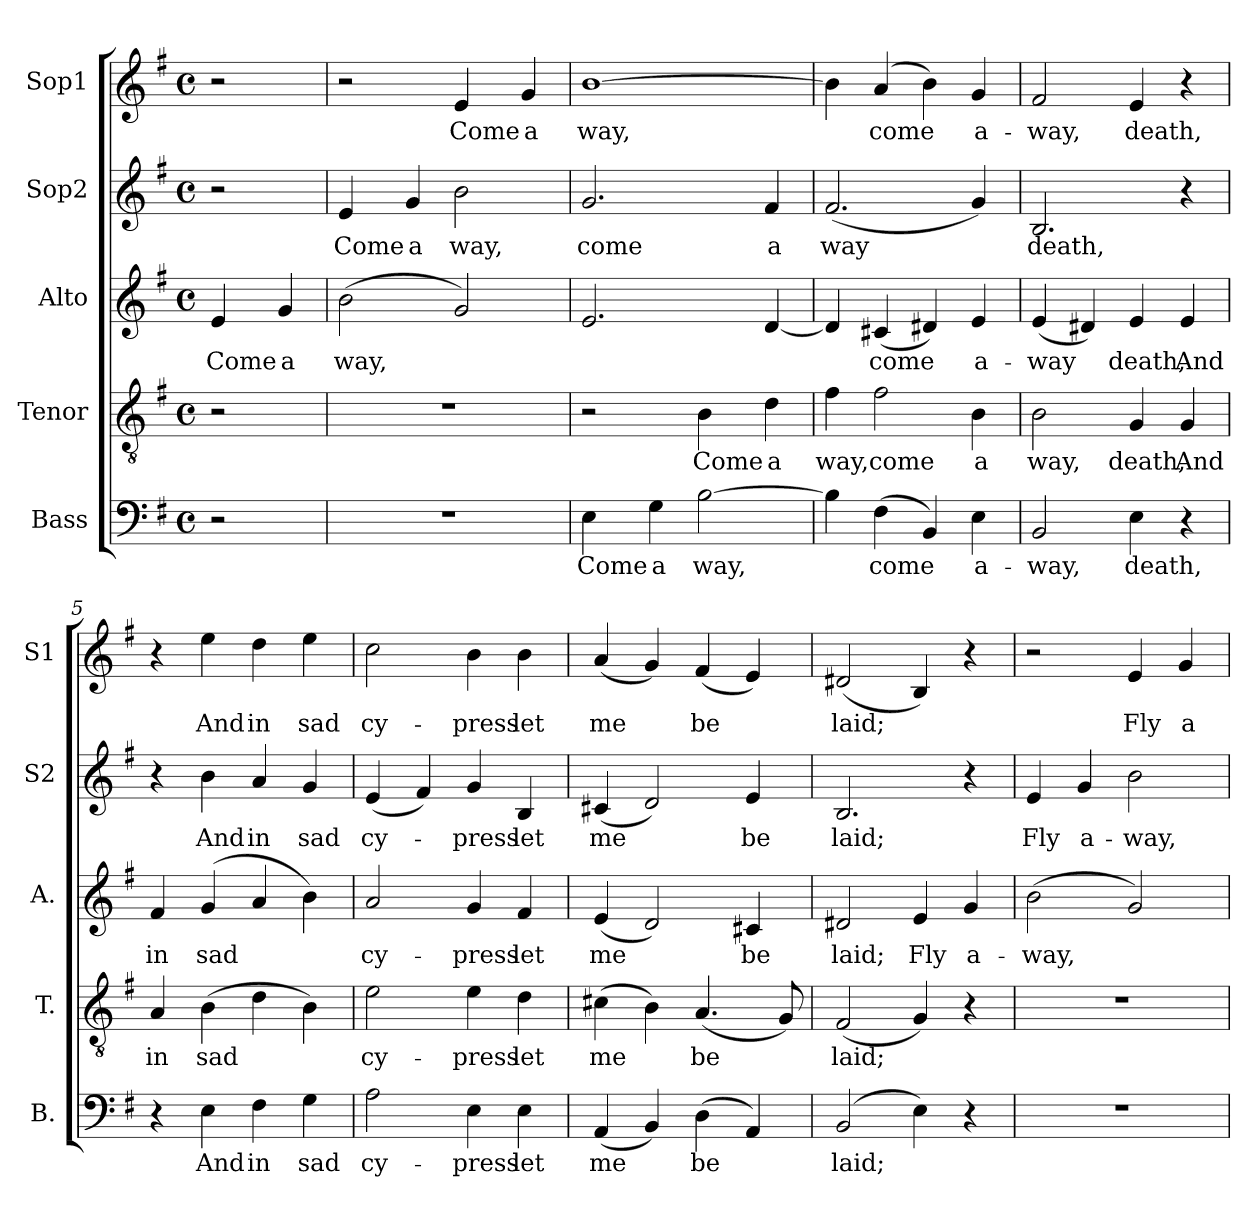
**kern	**text	**kern	**text	**kern	**text	**kern	**text	**kern	**text
*part5	*part5	*part4	*part4	*part3	*part3	*part2	*part2	*part1	*part1
*staff5	*staff5	*staff4	*staff4	*staff3	*staff3	*staff2	*staff2	*staff1	*staff1
*I"Bass	*	*I"Tenor	*	*I"Alto	*	*I"Sop2	*	*I"Sop1	*
*I'B.	*	*I'T.	*	*I'A.	*	*I'S2	*	*I'S1	*
*clefF4	*	*clefGv2	*	*clefG2	*	*clefG2	*	*clefG2	*
*k[f#]	*	*k[f#]	*	*k[f#]	*	*k[f#]	*	*k[f#]	*
*M4/4	*	*M4/4	*	*M4/4	*	*M4/4	*	*M4/4	*
*met(c)	*	*met(c)	*	*met(c)	*	*met(c)	*	*met(c)	*
*MM90	*	*MM90	*	*MM90	*	*MM90	*	*MM90	*
=	=	=	=	=	=	=	=	=	=
!	!	!	!	!	!LO:LY:b	!	!	!	!
2r	.	2r	.	4e/	Come	2r	.	2r	.
!	!	!	!	!	!LO:LY:b	!	!	!	!
.	.	.	.	4g/	a	.	.	.	.
=1	=1	=1	=1	=1	=1	=1	=1	=1	=1
!	!	!	!	!	!LO:LY:b	!	!LO:LY:b	!	!
1r	.	1r	.	(2b\	way,	4e/	Come	2r	.
!	!	!	!	!	!	!	!LO:LY:b	!	!
.	.	.	.	.	.	4g/	a	.	.
!	!	!	!	!	!	!	!LO:LY:b	!	!LO:LY:b
.	.	.	.	2g/)	.	2b\	way,	4e/	Come
!	!	!	!	!	!	!	!	!	!LO:LY:b
.	.	.	.	.	.	.	.	4g/	a
=2	=2	=2	=2	=2	=2	=2	=2	=2	=2
!	!LO:LY:b	!	!	!	!	!	!LO:LY:b	!	!LO:LY:b
4E\	Come	2r	.	2.e/	.	2.g/	come	[1b	way,
!	!LO:LY:b	!	!	!	!	!	!	!	!
4G\	a	.	.	.	.	.	.	.	.
!	!LO:LY:b	!	!LO:LY:b	!	!	!	!	!	!
[2B\	way,	4B\	Come	.	.	.	.	.	.
!	!	!	!LO:LY:b	!	!	!	!LO:LY:b	!	!
.	.	4d\	a	[4d/	.	4f#/	a	.	.
=3	=3	=3	=3	=3	=3	=3	=3	=3	=3
!	!	!	!LO:LY:b	!	!	!	!LO:LY:b	!	!
4B\]	.	4f#\	way,	4d/]	.	(2.f#/	way	4b\]	.
!	!LO:LY:b	!	!LO:LY:b	!	!LO:LY:b	!	!	!	!LO:LY:b
(4F#\	come	2f#\	come	(4c#X/	come	.	.	(4a/	come
4BB/)	.	.	.	4d#X/)	.	.	.	4b\)	.
!	!LO:LY:b	!	!LO:LY:b	!	!LO:LY:b	!	!	!	!LO:LY:b
4E\	a-	4B\	a	4e/	a-	4g/)	.	4g/	a-
=4	=4	=4	=4	=4	=4	=4	=4	=4	=4
!	!LO:LY:b	!	!LO:LY:b	!	!LO:LY:b	!	!LO:LY:b	!	!LO:LY:b
2BB/	-way,	2B\	-way,	(4e/	-way	2.B/	death,	2f#/	-way,
.	.	.	.	4d#X/)	.	.	.	.	.
!	!LO:LY:b	!	!LO:LY:b	!	!LO:LY:b	!	!	!	!LO:LY:b
4E\	death,	4G/	death,	4e/	death,	.	.	4e/	death,
!	!	!	!LO:LY:b	!	!LO:LY:b	!	!	!	!
4r	.	4G/	And	4e/	And	4r	.	4r	.
=5	=5	=5	=5	=5	=5	=5	=5	=5	=5
!	!	!	!LO:LY:b	!	!LO:LY:b	!	!	!	!
4r	.	4A/	in	4f#/	in	4r	.	4r	.
!	!LO:LY:b	!	!LO:LY:b	!	!LO:LY:b	!	!LO:LY:b	!	!LO:LY:b
4E\	And	(4B\	sad	(4g/	sad	4b\	And	4ee\	And
!	!LO:LY:b	!	!	!	!	!	!LO:LY:b	!	!LO:LY:b
4F#\	in	4d\	.	4a/	.	4a/	in	4dd\	in
!	!LO:LY:b	!	!	!	!	!	!LO:LY:b	!	!LO:LY:b
4G\	sad	4B\)	.	4b\)	.	4g/	sad	4ee\	sad
=6	=6	=6	=6	=6	=6	=6	=6	=6	=6
!	!LO:LY:b	!	!LO:LY:b	!	!LO:LY:b	!	!LO:LY:b	!	!LO:LY:b
2A\	cy-	2e\	cy-	2a/	cy-	(4e/	cy-	2cc\	cy-
.	.	.	.	.	.	4f#/)	.	.	.
!	!LO:LY:b	!	!LO:LY:b	!	!LO:LY:b	!	!LO:LY:b	!	!LO:LY:b
4E\	-press	4e\	-press	4g/	-press	4g/	-press	4b\	-press
!	!LO:LY:b	!	!LO:LY:b	!	!LO:LY:b	!	!LO:LY:b	!	!LO:LY:b
4E\	let	4d\	let	4f#/	let	4B/	let	4b\	let
!!LO:LB:g=z
=7	=7	=7	=7	=7	=7	=7	=7	=7	=7
!	!LO:LY:b	!	!LO:LY:b	!	!LO:LY:b	!	!LO:LY:b	!	!LO:LY:b
(4AA/	me	(4c#X\	me	(4e/	me	(4c#X/	me	(4a/	me
4BB/)	.	4B\)	.	2d/)	.	2d/)	.	4g/)	.
!	!LO:LY:b	!	!LO:LY:b	!	!	!	!	!	!LO:LY:b
(4D\	be	(4.A/	be	.	.	.	.	(4f#/	be
!	!	!	!	!	!LO:LY:b	!	!LO:LY:b	!	!
4AA/)	.	.	.	4c#X/	be	4e/	be	4e/)	.
.	.	8G/)	.	.	.	.	.	.	.
=8	=8	=8	=8	=8	=8	=8	=8	=8	=8
!	!LO:LY:b	!	!LO:LY:b	!	!LO:LY:b	!	!LO:LY:b	!	!LO:LY:b
(2BB/	-laid;	(2F#/	-laid;	2d#X/	-laid;	2.B/	-laid;	(2d#X/	-laid;
!	!	!	!	!	!LO:LY:b	!	!	!	!
4E\)	.	4G/)	.	4e/	Fly	.	.	4B/)	.
!	!	!	!	!	!LO:LY:b	!	!	!	!
4r	.	4r	.	4g/	a-	4r	.	4r	.
=9	=9	=9	=9	=9	=9	=9	=9	=9	=9
!	!	!	!	!	!LO:LY:b	!	!LO:LY:b	!	!
1r	.	1r	.	(2b\	-way,	4e/	Fly	2r	.
!	!	!	!	!	!	!	!LO:LY:b	!	!
.	.	.	.	.	.	4g/	a-	.	.
!	!	!	!	!	!	!	!LO:LY:b	!	!LO:LY:b
.	.	.	.	2g/)	.	2b\	-way,	4e/	Fly
!	!	!	!	!	!	!	!	!	!LO:LY:b
.	.	.	.	.	.	.	.	4g/	a-
=	=	=	=	=	=	=	=	=	=
*-	*-	*-	*-	*-	*-	*-	*-	*-	*-
